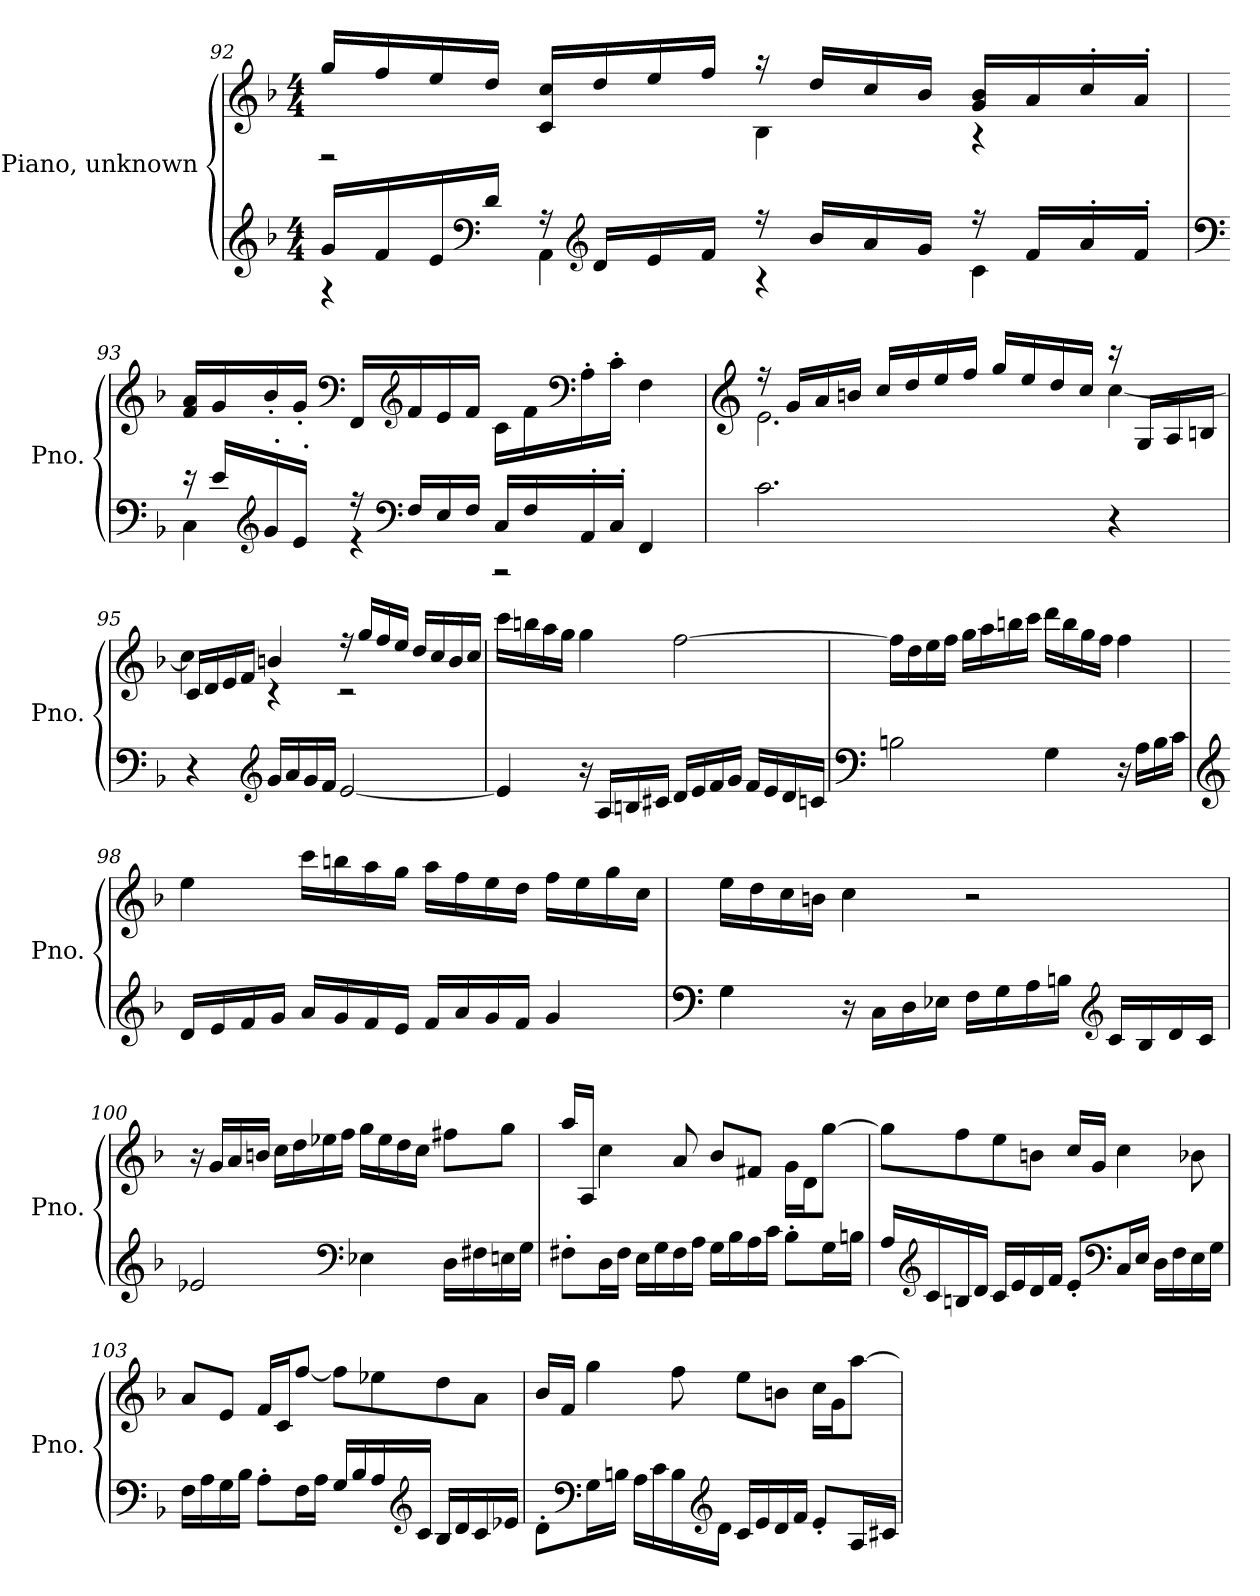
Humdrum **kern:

**kern	**kern
*part1	*part1
*staff2	*staff1
*I"Piano, unknown	*
*I'Pno.	*
!!LO:LB:g=z
*clefG2	*clefG2
*k[b-]	*k[b-]
*M4/4	*M4/4
=92	=92
*^	*^
16g/LL	4r	16gg/LL	2r
16f/	.	16ff/	.
16e/	.	16ee/	.
*clefF4	*	*	*
16d/JJ	.	16dd/JJ	.
16r	4AA\	16c/ 16cc/LL	.
*clefG2	*	*	*
16d/LL	.	16dd/	.
16e/	.	16ee/	.
16f/JJ	.	16ff/JJ	.
16r	4r	16r	4B-\
16b-/LL	.	16dd/LL	.
16a/	.	16cc/	.
16g/JJ	.	16b-/JJ	.
16r	4c\	16g/ 16b-/LL	4r
16f/LL	.	16a/	.
16a'/	.	16cc'/	.
16f'/JJ	.	16a'/JJ	.
*	*	*v	*v
=93	=93	=93
*clefF4	*	*
16r	4C\	16f/ 16a/LL
16e/LL	.	16g/
*clefG2	*	*
16g'/	.	16b-'/
16e'/JJ	.	16g'/JJ
*	*	*clefF4
16r	4r	16FF/LL
*clefF4	*	*clefG2
16F/LL	.	16f/
16E/	.	16e/
16F/JJ	.	16f/JJ
16C/LL	2r	16c\LL
16F/	.	16f\
*	*	*clefF4
16AA'/	.	16A'\
16C'/JJ	.	16c'\JJ
4FF/	.	4F\
*v	*v	*
!!LO:LB:g=z
=94	=94
*	*clefG2
*	*^
2.c\	16r	2.e\
.	16g/LL	.
.	16a/	.
.	16bn/JJ	.
.	16cc/LL	.
.	16dd/	.
.	16ee/	.
.	16ff/JJ	.
.	16gg/LL	.
.	16ee/	.
.	16dd/	.
.	16cc/JJ	.
4r	16r	[4cc\
.	16G/LL	.
.	16A/	.
.	16Bn/JJ	.
=95	=95	=95
4r	16c/LL	4cc\]
.	16d/	.
.	16e/	.
.	16f/JJ	.
*clefG2	*	*
16g/LL	4bn/	4r
16a/	.	.
16g/	.	.
16f/JJ	.	.
[2e/	16r	2r
.	16gg/LL	.
.	16ff/	.
.	16ee/JJ	.
.	16dd/LL	.
.	16cc/	.
.	16b/	.
.	16cc/JJ	.
*	*v	*v
!!LO:LB:g=z
=96	=96
4e/]	16ccc\LL
.	16bbn\
.	16aa\
.	16gg\JJ
16r	4gg\
16A/LL	.
16Bn/	.
16c#X/JJ	.
16d/LL	[2ff\
16e/	.
16f/	.
16g/JJ	.
16f/LL	.
16e/	.
16d/	.
16cn/JJ	.
=97	=97
*clefF4	*
2Bn\	16ff\LL]
.	16dd\
.	16ee\
.	16ff\JJ
.	16gg\LL
.	16aa\
.	16bbn\
.	16ccc\JJ
4G\	16ddd\LL
.	16bb\
.	16gg\
.	16ff\JJ
16r	4ff\
16A\LL	.
16B\	.
16c\JJ	.
!!LO:LB:g=z
=98	=98
*clefG2	*
16d/LL	4ee\
16e/	.
16f/	.
16g/JJ	.
16a/LL	16ccc\LL
16g/	16bbn\
16f/	16aa\
16e/JJ	16gg\JJ
16f/LL	16aa\LL
16a/	16ff\
16g/	16ee\
16f/JJ	16dd\JJ
4g/	16ff\LL
.	16ee\
.	16gg\
.	16cc\JJ
=99	=99
*clefF4	*
4G\	16ee\LL
.	16dd\
.	16cc\
.	16bn\JJ
16r	4cc\
16C\LL	.
16D\	.
16E-X\JJ	.
16F\LL	2r
16G\	.
16A\	.
16Bn\JJ	.
*clefG2	*
16c/LL	.
16B/	.
16d/	.
16c/JJ	.
!!LO:PB:g=z
=100	=100
2e-X/	16r
.	16g/LL
.	16a/
.	16bn/JJ
.	16cc\LL
.	16dd\
.	16ee-X\
.	16ff\JJ
*clefF4	*
4E-X\	16gg\LL
.	16ee-\
.	16dd\
.	16cc\JJ
16D\LL	8ff#X\L
16F#X\	.
16En\	8gg\J
16G\JJ	.
=101	=101
8F#X'\L	16aa/LL
.	16A/JJ
16D\L	4cc\
16F#\JJ	.
16E\LL	.
16G\	.
16F#\	8a/
16A\JJ	.
16G\LL	8b-/L
16B-\	.
16A\	8f#X/J
16c\JJ	.
8B-'\L	16g\LL
.	16d\J
16G\L	[8gg\J
16Bn\JJ	.
!!LO:LB:g=z
=102	=102
16A/LL	8gg\L]
*clefG2	*
16c/	.
16Bn/	8ff\
16d/JJ	.
16c/LL	8ee\
16e/	.
16d/	8bn\J
16f/JJ	.
8e'/L	16cc/LL
.	16g/JJ
*clefF4	*
16C/L	4cc\
16E/JJ	.
16D\LL	.
16F\	.
16E\	8b-X\
16G\JJ	.
=103	=103
16F\LL	8a/L
16A\	.
16G\	8e/J
16B-\JJ	.
8A'\L	16f/LL
.	16c/J
16F\L	[8ff/J
16A\JJ	.
16G/LL	8ff\L]
16B-/	.
16A/	8ee-X\
*clefG2	*
16c/JJ	.
16B-/LL	8dd\
16d/	.
16c/	8a\J
16e-X/JJ	.
!!LO:LB:g=z
=104	=104
8d'\L	16b-/LL
.	16f/JJ
*clefF4	*
16G\L	4gg\
16Bn\JJ	.
16A\LL	.
16c\	.
16B\	8ff\
*clefG2	*
16d\JJ	.
16c/LL	8ee\L
16e/	.
16d/	8bn\J
16f/JJ	.
8e'/L	16cc\LL
.	16g\J
16A/L	[8aa\J
16c#X/JJ	.
=	=
*-	*-
